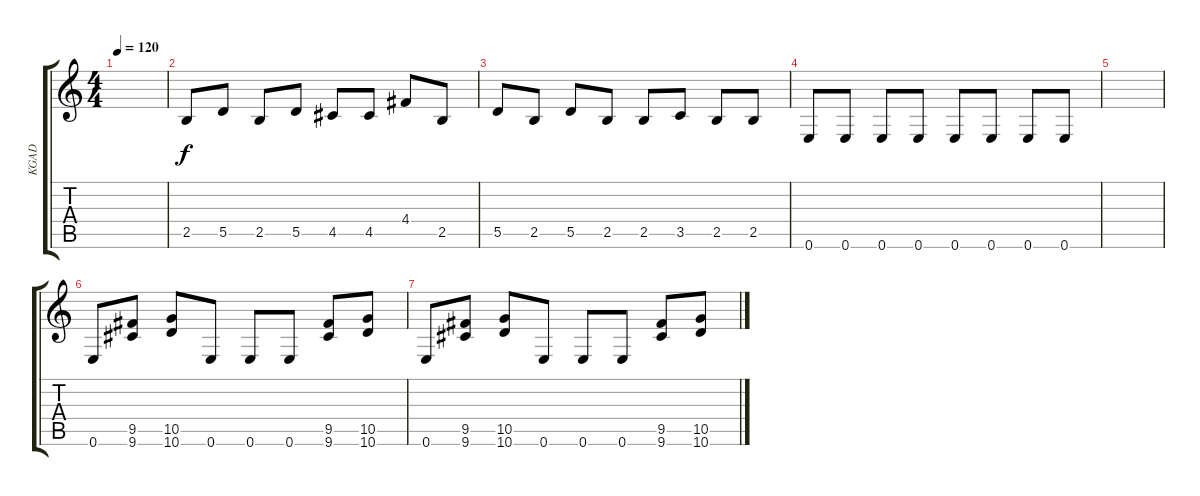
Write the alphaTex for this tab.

\track ("KGAD" "KGAD") {instrument electricguitarjazz}
\staff {score tabs}
\tuning (E4 B3 G3 D3 A2 E2) {hide}
\ts (4 4)
\tempo 120
\clef g2
\ks c
|
2.5.8 5.5.8 2.5.8 5.5.8 4.5.8 4.5.8 4.4.8 2.5.8 |
5.5.8 2.5.8 5.5.8 2.5.8 2.5.8 3.5.8 2.5.8 2.5.8 |
0.6.8 0.6.8 0.6.8 0.6.8 0.6.8 0.6.8 0.6.8 0.6.8 |
|
0.6.8 (9.5 9.6).8 (10.5 10.6).8 0.6.8 0.6.8 0.6.8 (9.5 9.6).8 (10.5 10.6).8 |
0.6.8 (9.5 9.6).8 (10.5 10.6).8 0.6.8 0.6.8 0.6.8 (9.5 9.6).8 (10.5 10.6).8
